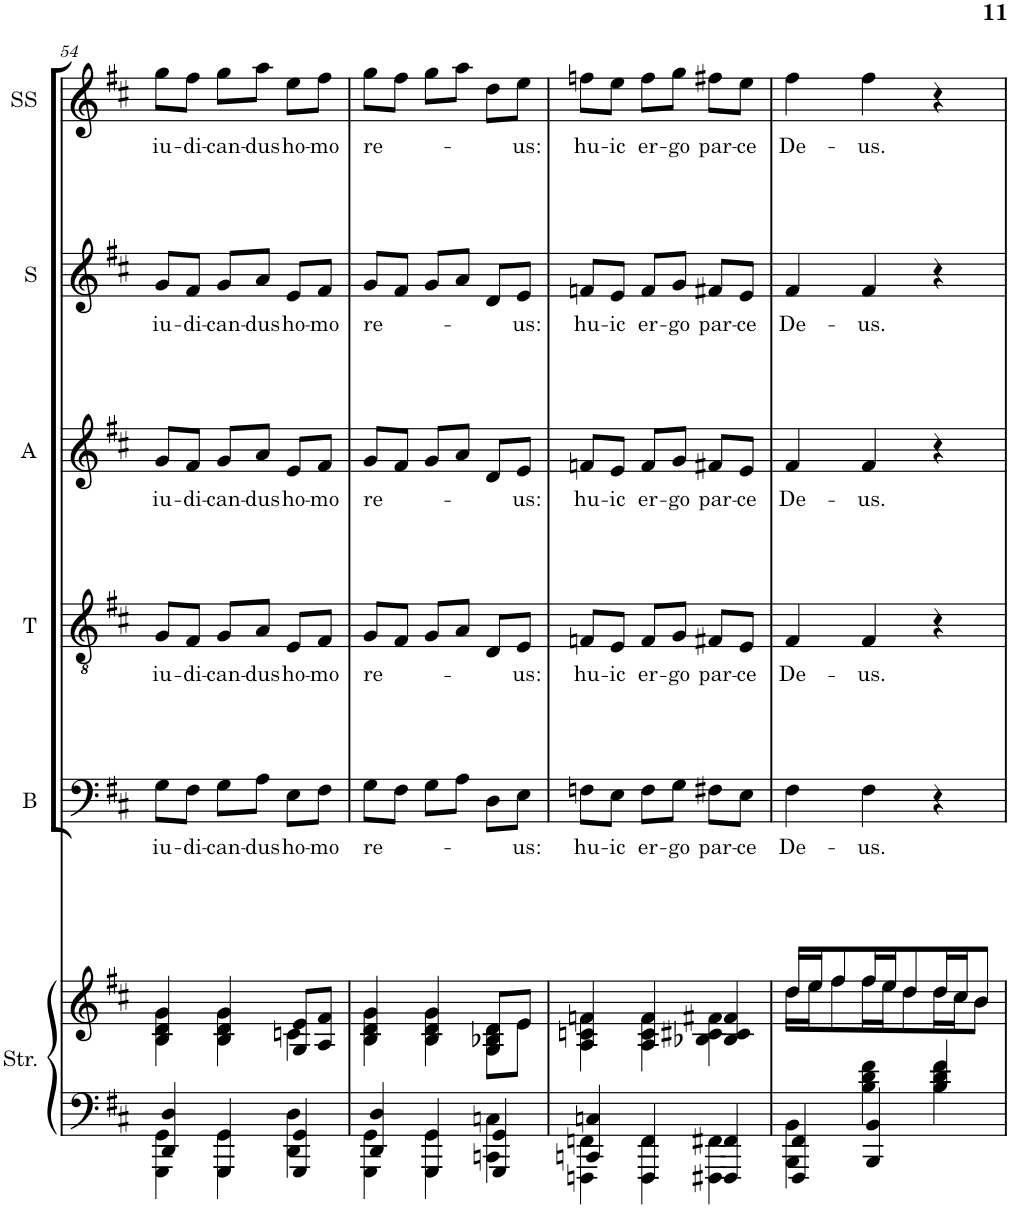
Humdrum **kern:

**kern	**kern	**kern	**text	**kern	**text	**kern	**text	**kern	**text	**kern	**text
*part6	*part6	*part5	*part5	*part4	*part4	*part3	*part3	*part2	*part2	*part1	*part1
*staff7	*staff6	*staff5	*staff5	*staff4	*staff4	*staff3	*staff3	*staff2	*staff2	*staff1	*staff1
*I"Strings	*	*I"Bass	*	*I"Tenor	*	*I"Alto	*	*I"Soprano	*	*I"Soprano Solo	*
*I'Str.	*	*I'B	*	*I'T	*	*I'A	*	*I'S	*	*I'SS	*
!!LO:PB:g=z
*clefF4	*clefG2	*clefF4	*	*clefGv2	*	*clefG2	*	*clefG2	*	*clefG2	*
*k[f#c#]	*k[f#c#]	*k[f#c#]	*	*k[f#c#]	*	*k[f#c#]	*	*k[f#c#]	*	*k[f#c#]	*
*D:	*D:	*D:	*	*D:	*	*D:	*	*D:	*	*D:	*
*M3/4	*M3/4	*M3/4	*	*M3/4	*	*M3/4	*	*M3/4	*	*M3/4	*
=54	=54	=54	=54	=54	=54	=54	=54	=54	=54	=54	=54
*^	*^	*	*	*	*	*	*	*	*	*	*
!	!	!	!	!	!LO:LY:b	!	!LO:LY:b	!	!LO:LY:b	!	!LO:LY:b	!	!LO:LY:b
4DD/ 4D/	4GGG\ 4GG\	4B/ 4d/ 4g/	4B\ 4d\ 4g\	8G\L	iu-	8G/L	iu-	8g/L	iu-	8g/L	iu-	8gg\L	iu-
!	!	!	!	!	!LO:LY:b	!	!LO:LY:b	!	!LO:LY:b	!	!LO:LY:b	!	!LO:LY:b
.	.	.	.	8F#\J	-di-	8F#/J	-di-	8f#/J	-di-	8f#/J	-di-	8ff#\J	-di-
!	!	!	!	!	!LO:LY:b	!	!LO:LY:b	!	!LO:LY:b	!	!LO:LY:b	!	!LO:LY:b
4GGG/ 4GG/	4GGG\ 4GG\	4B/ 4d/ 4g/	4B\ 4d\ 4g\	8G\L	-can-	8G/L	-can-	8g/L	-can-	8g/L	-can-	8gg\L	-can-
!	!	!	!	!	!LO:LY:b	!	!LO:LY:b	!	!LO:LY:b	!	!LO:LY:b	!	!LO:LY:b
.	.	.	.	8A\J	-dus	8A/J	-dus	8a/J	-dus	8a/J	-dus	8aa\J	-dus
!	!	!	!	!	!LO:LY:b	!	!LO:LY:b	!	!LO:LY:b	!	!LO:LY:b	!	!LO:LY:b
4GGG/ 4GG/	4DD\ 4D\	8G/ 8e/L	4cn\	8E\L	ho-	8E/L	ho-	8e/L	ho-	8e/L	ho-	8ee\L	ho-
!	!	!	!	!	!LO:LY:b	!	!LO:LY:b	!	!LO:LY:b	!	!LO:LY:b	!	!LO:LY:b
.	.	8A/ 8f#/J	.	8F#\J	-mo	8F#/J	-mo	8f#/J	-mo	8f#/J	-mo	8ff#\J	-mo
=55	=55	=55	=55	=55	=55	=55	=55	=55	=55	=55	=55	=55	=55
!	!	!	!	!	!LO:LY:b	!	!LO:LY:b	!	!LO:LY:b	!	!LO:LY:b	!	!LO:LY:b
4DD/ 4D/	4GGG\ 4GG\	4B/ 4d/ 4g/	4B\ 4d\ 4g\	8G\L	re-	8G/L	re-	8g/L	re-	8g/L	re-	8gg\L	re-
.	.	.	.	8F#\J	.	8F#/J	.	8f#/J	.	8f#/J	.	8ff#\J	.
4GGG/ 4GG/	4GGG\ 4GG\	4B/ 4d/ 4g/	4B\ 4d\ 4g\	8G\L	.	8G/L	.	8g/L	.	8g/L	.	8gg\L	.
.	.	.	.	8A\J	.	8A/J	.	8a/J	.	8a/J	.	8aa\J	.
4GGG/ 4GG/	4CCn\ 4Cn\	8G/ 8B-X/ 8d/L	8G\ 8B-\ 8d\L	8D\L	.	8D/L	.	8d/L	.	8d/L	.	8dd\L	.
!	!	!	!	!	!LO:LY:b	!	!LO:LY:b	!	!LO:LY:b	!	!LO:LY:b	!	!LO:LY:b
.	.	8e/J	8e\J	8E\J	-us:	8E/J	-us:	8e/J	-us:	8e/J	-us:	8ee\J	-us:
=56	=56	=56	=56	=56	=56	=56	=56	=56	=56	=56	=56	=56	=56
!	!	!	!	!	!LO:LY:b	!	!LO:LY:b	!	!LO:LY:b	!	!LO:LY:b	!	!LO:LY:b
4CCn/ 4Cn/	4FFFn\ 4FFn\	4A/ 4cn/ 4fn/	4A\ 4c\ 4f\	8Fn\L	hu-	8Fn/L	hu-	8fn/L	hu-	8fn/L	hu-	8ffn\L	hu-
!	!	!	!	!	!LO:LY:b	!	!LO:LY:b	!	!LO:LY:b	!	!LO:LY:b	!	!LO:LY:b
.	.	.	.	8E\J	-ic	8E/J	-ic	8e/J	-ic	8e/J	-ic	8ee\J	-ic
!	!	!	!	!	!LO:LY:b	!	!LO:LY:b	!	!LO:LY:b	!	!LO:LY:b	!	!LO:LY:b
4FFF/ 4FF/	4FFF\ 4FF\	4A/ 4c/ 4f/	4A\ 4c\ 4f\	8F\L	er-	8F/L	er-	8f/L	er-	8f/L	er-	8ff\L	er-
!	!	!	!	!	!LO:LY:b	!	!LO:LY:b	!	!LO:LY:b	!	!LO:LY:b	!	!LO:LY:b
.	.	.	.	8G\J	-go	8G/J	-go	8g/J	-go	8g/J	-go	8gg\J	-go
!	!	!	!	!	!LO:LY:b	!	!LO:LY:b	!	!LO:LY:b	!	!LO:LY:b	!	!LO:LY:b
4FFF/ 4FF/	4FFF#X\ 4FF#X\	4B-X/ 4c#X/ 4f#X/	4B-\ 4c#\ 4f#\	8F#X\L	par-	8F#X/L	par-	8f#X/L	par-	8f#X/L	par-	8ff#X\L	par-
!	!	!	!	!	!LO:LY:b	!	!LO:LY:b	!	!LO:LY:b	!	!LO:LY:b	!	!LO:LY:b
.	.	.	.	8E\J	-ce	8E/J	-ce	8e/J	-ce	8e/J	-ce	8ee\J	-ce
=57	=57	=57	=57	=57	=57	=57	=57	=57	=57	=57	=57	=57	=57
!	!	!	!	!	!LO:LY:b	!	!LO:LY:b	!	!LO:LY:b	!	!LO:LY:b	!	!LO:LY:b
4FFF#/ 4FF#/	4BBB\ 4BB\	16dd/LL	16dd\LL	4F#\	De-	4F#/	De-	4f#/	De-	4f#/	De-	4ff#\	De-
.	.	16ee/J	16ee\J	.	.	.	.	.	.	.	.	.	.
.	.	8ff#/	8ff#\	.	.	.	.	.	.	.	.	.	.
!	!	!	!	!	!LO:LY:b	!	!LO:LY:b	!	!LO:LY:b	!	!LO:LY:b	!	!LO:LY:b
4BBB/ 4BB/	4B\ 4d\ 4f#\	16ff#/L	16ff#\L	4F#\	-us.	4F#/	-us.	4f#/	-us.	4f#/	-us.	4ff#\	-us.
.	.	16ee/J	16ee\J	.	.	.	.	.	.	.	.	.	.
.	.	8dd/	8dd\	.	.	.	.	.	.	.	.	.	.
4B/ 4d/ 4f#/	4B\ 4d\ 4f#\	16dd/L	16dd\L	4r	.	4r	.	4r	.	4r	.	4r	.
.	.	16cc#/J	16cc#\J	.	.	.	.	.	.	.	.	.	.
.	.	8b/J	8b\J	.	.	.	.	.	.	.	.	.	.
*v	*v	*	*	*	*	*	*	*	*	*	*	*	*
*	*v	*v	*	*	*	*	*	*	*	*	*	*
=	=	=	=	=	=	=	=	=	=	=	=
*-	*-	*-	*-	*-	*-	*-	*-	*-	*-	*-	*-
